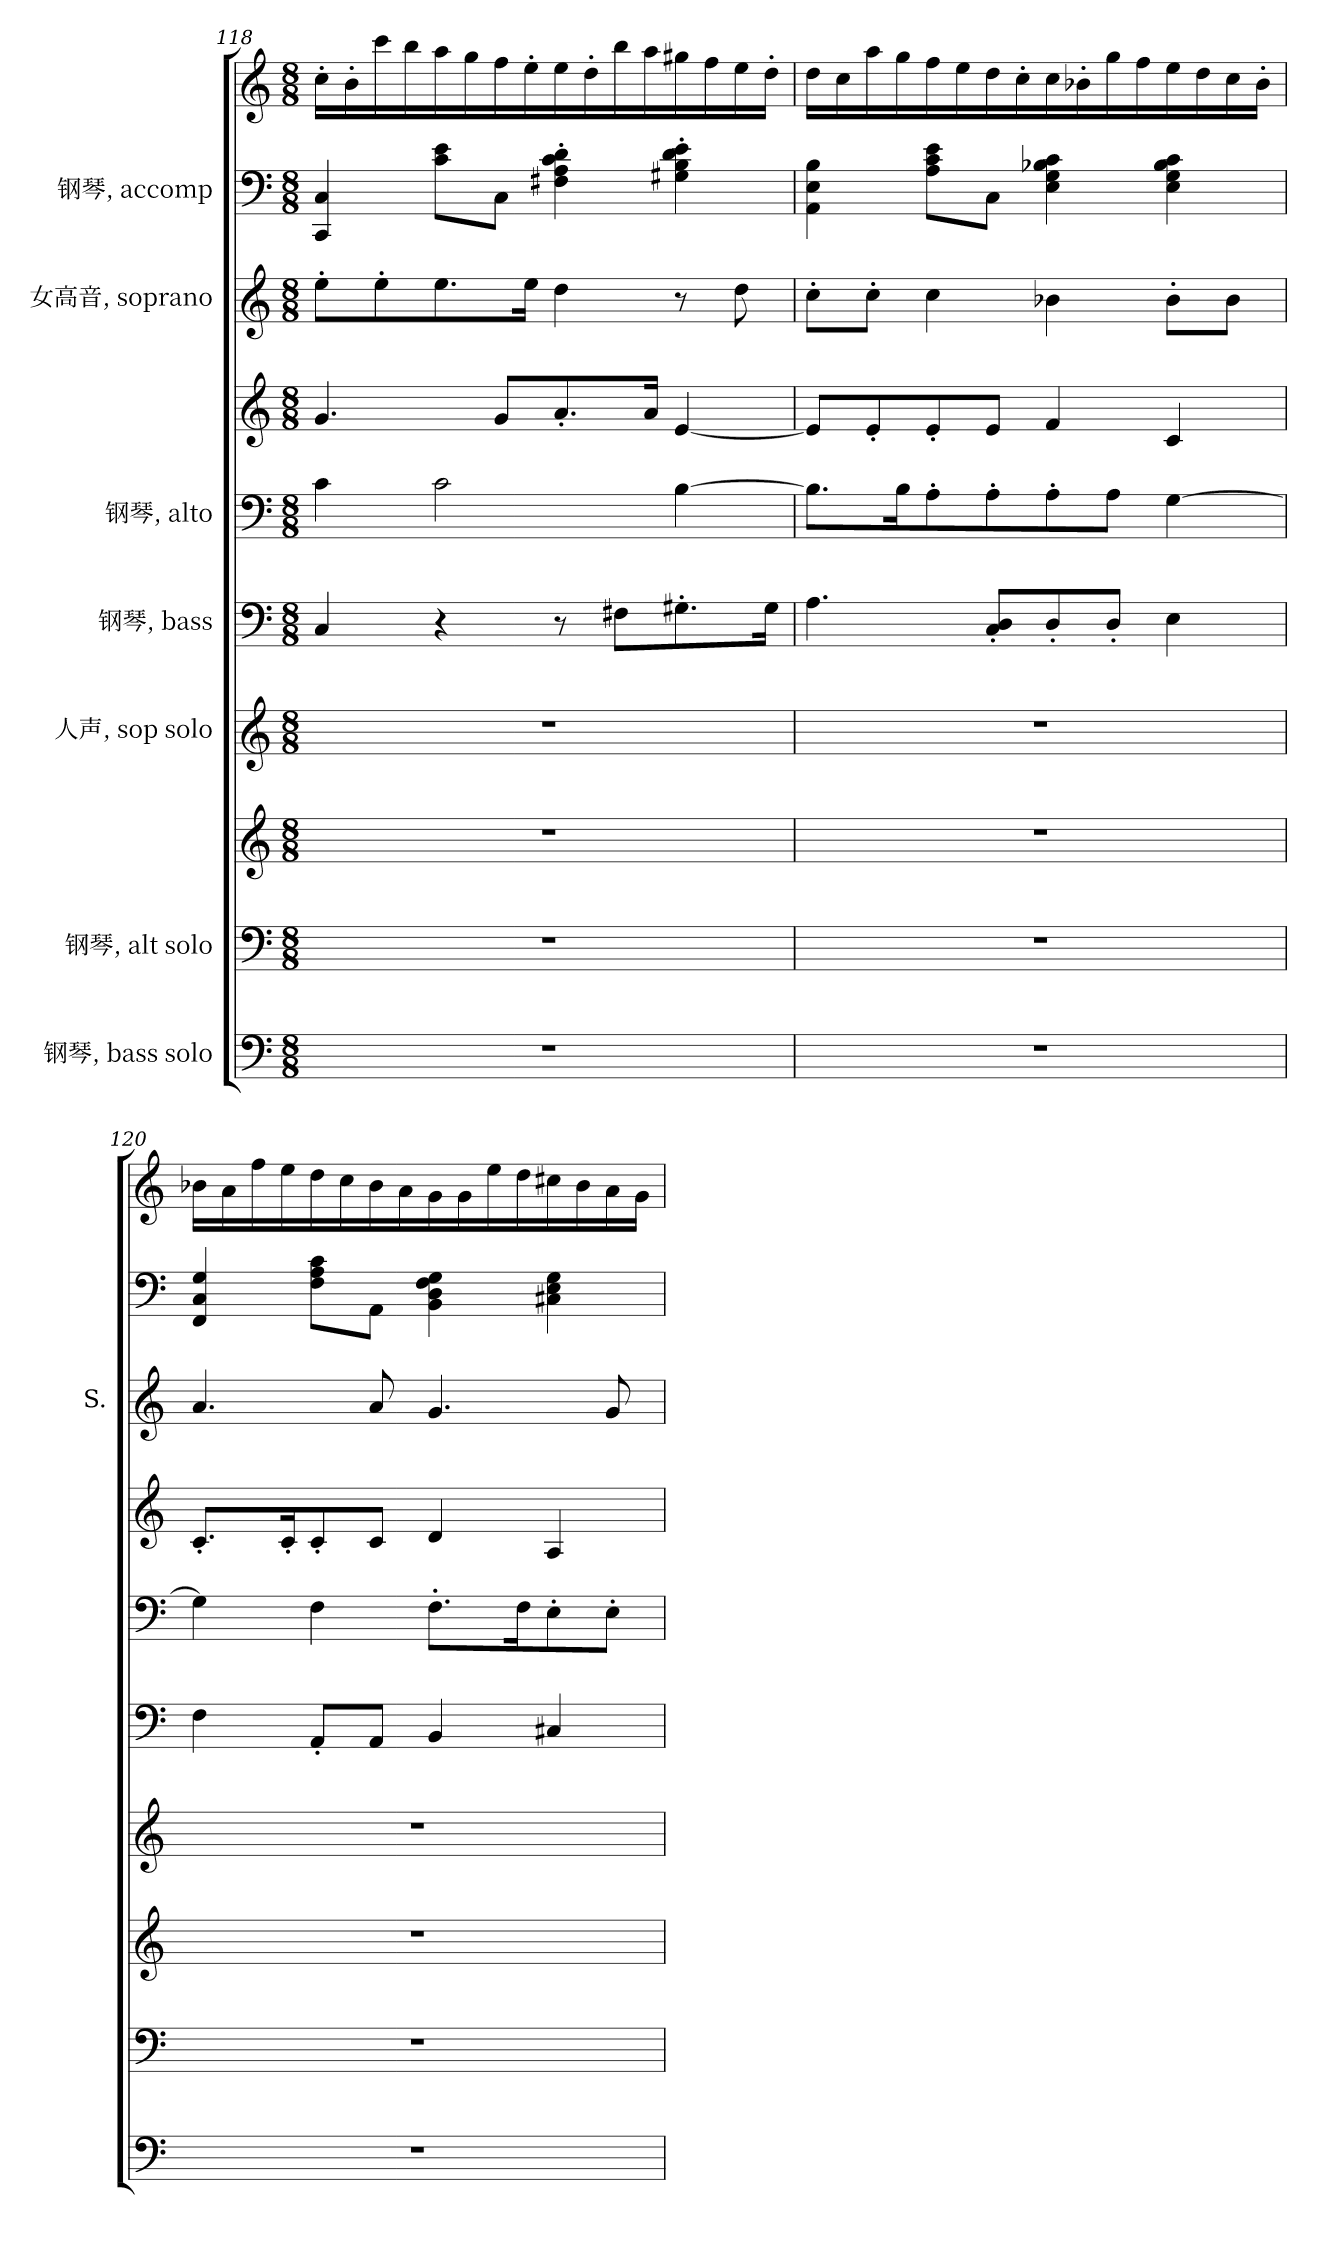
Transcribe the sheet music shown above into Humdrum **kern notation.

**kern	**kern	**kern	**kern	**kern	**kern	**kern	**kern	**kern	**kern
*part7	*part6	*part6	*part5	*part4	*part3	*part3	*part2	*part1	*part1
*staff10	*staff9	*staff8	*staff7	*staff6	*staff5	*staff4	*staff3	*staff2	*staff1
*I"钢琴, bass solo	*I"钢琴, alt solo	*	*I"人声, sop solo	*I"钢琴, bass	*I"钢琴, alto	*	*I"女高音, soprano	*I"钢琴, accomp	*
*	*	*	*	*	*	*	*I'S.	*	*
*clefF4	*clefF4	*clefG2	*clefG2	*clefF4	*clefF4	*clefG2	*clefG2	*clefF4	*clefG2
*k[]	*k[]	*k[]	*k[]	*k[]	*k[]	*k[]	*k[]	*k[]	*k[]
*M8/8	*M8/8	*M8/8	*M8/8	*M8/8	*M8/8	*M8/8	*M8/8	*M8/8	*M8/8
=118	=118	=118	=118	=118	=118	=118	=118	=118	=118
1r	1r	1r	1r	4C/	4c\	4.g/	8ee'\L	4CC/ 4C/	16cc'\LL
.	.	.	.	.	.	.	.	.	16b'\
.	.	.	.	.	.	.	8ee'\	.	16ccc\
.	.	.	.	.	.	.	.	.	16bb\
.	.	.	.	4r	2c\	.	8.ee\	8c\ 8e\L	16aa\
.	.	.	.	.	.	.	.	.	16gg\
.	.	.	.	.	.	8g/L	.	8C\J	16ff\
.	.	.	.	.	.	.	16ee\Jk	.	16ee'\
.	.	.	.	8r	.	8.a'/	4dd\	4F#X\' 4A\' 4c\' 4d\'	16ee\
.	.	.	.	.	.	.	.	.	16dd'\
.	.	.	.	8F#X\L	.	.	.	.	16bb\
.	.	.	.	.	.	16a/Jk	.	.	16aa\
.	.	.	.	8.G#X'\	[4B\	[4e/	8r	4G#X\' 4B\' 4d\' 4e\'	16gg#X\
.	.	.	.	.	.	.	.	.	16ff\
.	.	.	.	.	.	.	8dd\	.	16ee\
.	.	.	.	16G#\Jk	.	.	.	.	16dd'\JJ
!!LO:PB:g=z
=119	=119	=119	=119	=119	=119	=119	=119	=119	=119
1r	1r	1r	1r	4.A\	8.B\L]	8e/L]	8cc'\L	4AA\ 4E\ 4B\	16dd\LL
.	.	.	.	.	.	.	.	.	16cc\
.	.	.	.	.	.	8e'/	8cc'\J	.	16aa\
.	.	.	.	.	16B\K	.	.	.	16gg\
.	.	.	.	.	8A'\	8e'/	4cc\	8A\ 8c\ 8e\L	16ff\
.	.	.	.	.	.	.	.	.	16ee\
.	.	.	.	8C/' 8D/'L	8A'\	8e/J	.	8C\J	16dd\
.	.	.	.	.	.	.	.	.	16cc'\
.	.	.	.	8D'/	8A'\	4f/	4b-X\	4E\ 4G\ 4B-X\ 4c\	16cc\
.	.	.	.	.	.	.	.	.	16b-X'\
.	.	.	.	8D'/J	8A\J	.	.	.	16gg\
.	.	.	.	.	.	.	.	.	16ff\
.	.	.	.	4E\	[4G\	4c/	8b-'\L	4E\ 4G\ 4B-\ 4c\	16ee\
.	.	.	.	.	.	.	.	.	16dd\
.	.	.	.	.	.	.	8b-\J	.	16cc\
.	.	.	.	.	.	.	.	.	16b-'\JJ
=120	=120	=120	=120	=120	=120	=120	=120	=120	=120
1r	1r	1r	1r	4F\	4G\]	8.c'/L	4.a/	4FF/ 4C/ 4G/	16b-X\LL
.	.	.	.	.	.	.	.	.	16a\
.	.	.	.	.	.	.	.	.	16ff\
.	.	.	.	.	.	16c'/K	.	.	16ee\
.	.	.	.	8AA'/L	4F\	8c'/	.	8F\ 8A\ 8c\L	16dd\
.	.	.	.	.	.	.	.	.	16cc\
.	.	.	.	8AA/J	.	8c/J	8a/	8AA\J	16b-\
.	.	.	.	.	.	.	.	.	16a\
.	.	.	.	4BB/	8.F'\L	4d/	4.g/	4BB\ 4D\ 4F\ 4G\	16g\
.	.	.	.	.	.	.	.	.	16g\
.	.	.	.	.	.	.	.	.	16ee\
.	.	.	.	.	16F\K	.	.	.	16dd\
.	.	.	.	4C#X/	8E'\	4A/	.	4C#X\ 4E\ 4G\	16cc#X\
.	.	.	.	.	.	.	.	.	16b-\
.	.	.	.	.	8E'\J	.	8g/	.	16a\
.	.	.	.	.	.	.	.	.	16g\JJ
=	=	=	=	=	=	=	=	=	=
*-	*-	*-	*-	*-	*-	*-	*-	*-	*-
